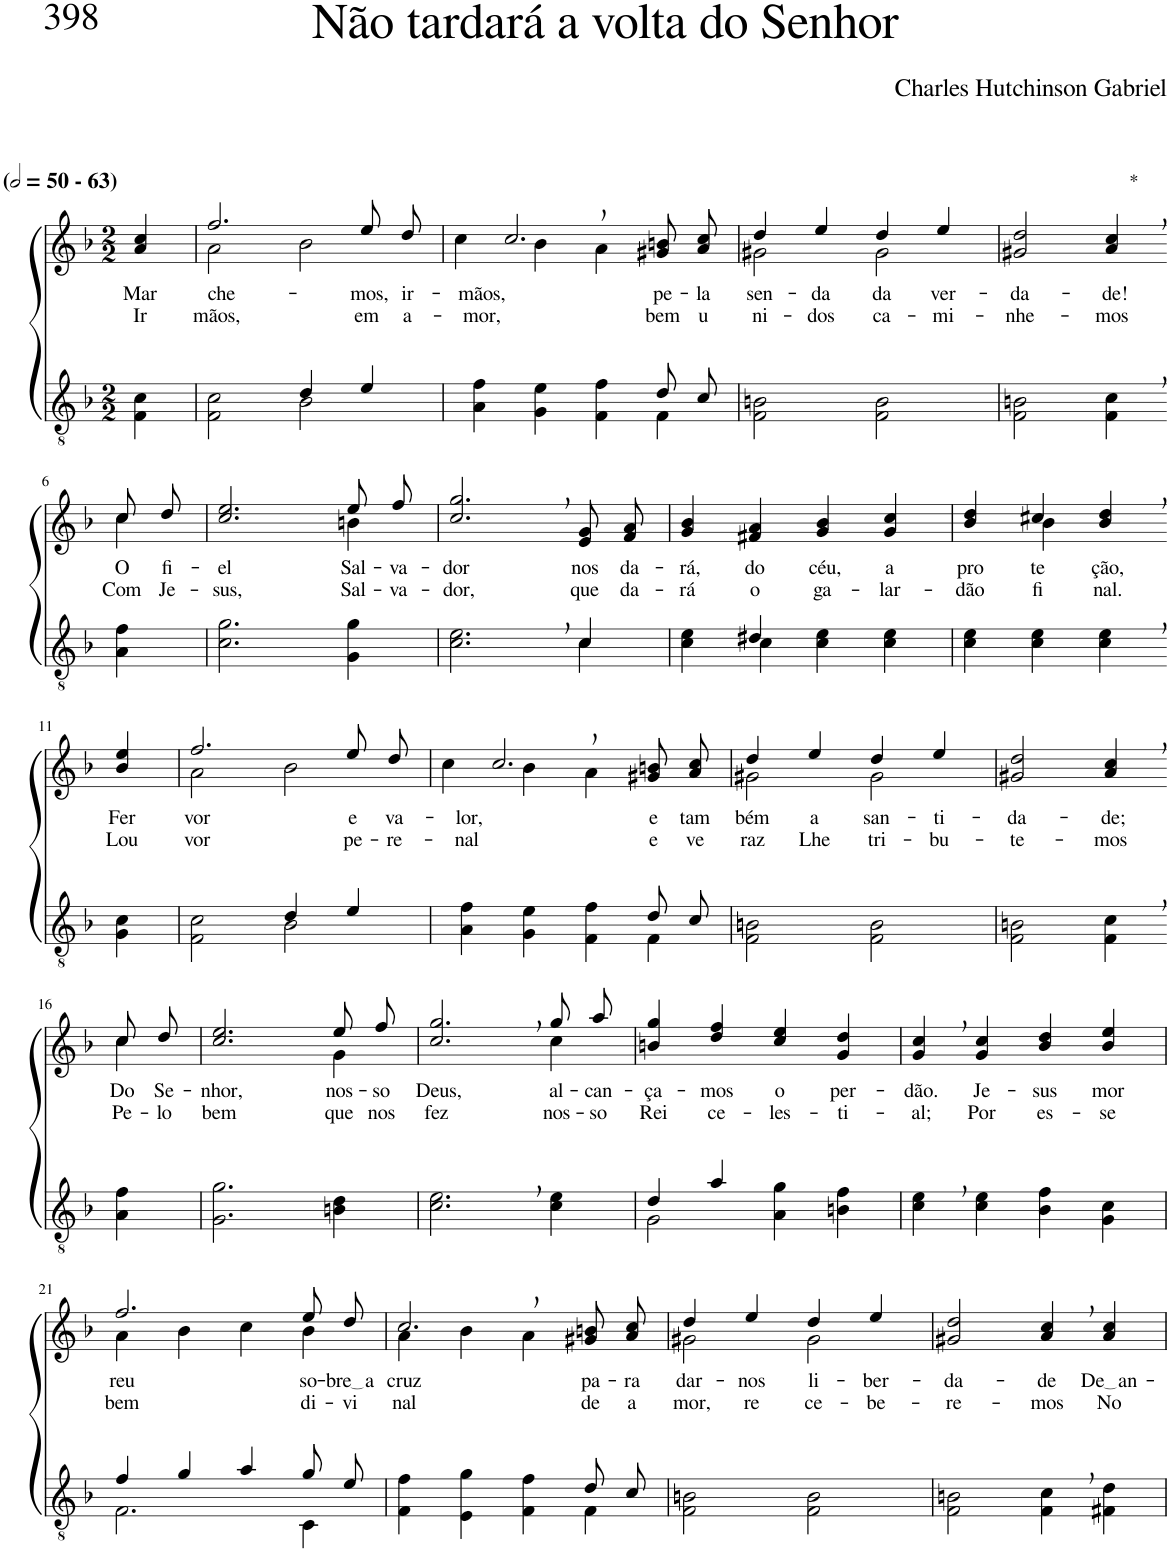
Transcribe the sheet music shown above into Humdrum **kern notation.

**kern	**kern	**text	**text
*part2	*part1	*part1	*part1
*staff2	*staff1	*staff1	*staff1
*I"Parte III e IV	*I"Parte I e II	*	*
*clefGv2	*clefG2	*	*
*Trd4c7	*Trd4c7	*	*
*k[b-]	*k[b-]	*	*
*M2/2	*M2/2	*	*
*MM100	*MM100	*	*
=1	=1	=1	=1
!	!LO:TX:a:B:t=(	!	!
!	!LO:TX:a:B:t=- 63)	!	!
!	!	!LO:LY:b	!LO:LY:b
4F\ 4c\	4a/ 4cc/	Mar-	Ir-
=2	=2	=2	=2
*^	*^	*	*
!	!	!	!	!LO:LY:b	!LO:LY:b
2ryy	2F\ 2c\	2.ff/	2a\	-che-	-mãos,
4d/	2B-\	.	2b-\	.	.
!	!	!	!	!LO:LY:b	!LO:LY:b
4e/	.	8ee/L	.	-mos,	em
!	!	!	!	!LO:LY:b	!LO:LY:b
.	.	8dd/J	.	ir-	a-
=3	=3	=3	=3	=3	=3
!	!	!	!	!LO:LY:b	!LO:LY:b
2.ryy	4A\ 4f\	2.cc,/	4cc\	-mãos,	-mor,
.	4G\ 4e\	.	4b-\	.	.
.	4F\ 4f\	.	4a\	.	.
!	!	!	!	!LO:LY:b	!LO:LY:b
8d/L	4F\	8g#X/ 8bn/L	4ryy	pe-	bem
!	!	!	!	!LO:LY:b	!LO:LY:b
8c/J	.	8a/ 8cc/J	.	-la	u-
*v	*v	*	*	*	*
=4	=4	=4	=4	=4
!	!	!	!LO:LY:b	!LO:LY:b
2F\ 2Bn\	4dd/	2g#X\	sen-	-ni-
!	!	!	!LO:LY:b	!LO:LY:b
.	4ee/	.	-da	-dos
!	!	!	!LO:LY:b	!LO:LY:b
2F\ 2B\	4dd/	2g#\	da	ca-
!	!	!	!LO:LY:b	!LO:LY:b
.	4ee/	.	ver-	-mi-
*	*v	*v	*	*
=5	=5	=5	=5
!	!	!LO:LY:b	!LO:LY:b
2F\ 2Bn\	2g#X/ 2dd/	-da-	-nhe-
!	!LO:TX:a:t=*	!	!
!	!	!LO:LY:b	!LO:LY:b
4F\, 4c\,	4a/, 4cc/,	-de!	-mos
!!LO:LB:g=z
=6-	=6-	=6-	=6-
*	*^	*	*
!	!	!	!LO:LY:b	!LO:LY:b
4A\ 4f\	8cc/L	4cc\	O	Com
!	!	!	!LO:LY:b	!LO:LY:b
.	8dd/J	.	fi-	Je-
=7	=7	=7	=7	=7
!	!	!	!LO:LY:b	!LO:LY:b
2.c\ 2.g\	2.cc/ 2.ee/	2.ryy	-el	-sus,
!	!	!	!LO:LY:b	!LO:LY:b
4G\ 4g\	8ee/L	4bn\	Sal-	Sal-
!	!	!	!LO:LY:b	!LO:LY:b
.	8ff/J	.	-va-	-va-
*	*v	*v	*	*
=8	=8	=8	=8
*^	*	*	*
!	!	!	!LO:LY:b	!LO:LY:b
2.c\, 2.e\,	2.ryy	2.cc/, 2.gg/,	-dor	-dor,
!	!	!	!LO:LY:b	!LO:LY:b
4c\	4c/	8e/ 8g/L	nos	que
!	!	!	!LO:LY:b	!LO:LY:b
.	.	8f/ 8a/J	da-	da-
=9	=9	=9	=9	=9
!	!	!	!LO:LY:b	!LO:LY:b
4ryy	4c\ 4e\	4g/ 4b-/	-rá,	-rá
!	!	!	!LO:LY:b	!LO:LY:b
4d#X/	4c\	4f#X/ 4a/	do	o
!	!	!	!LO:LY:b	!LO:LY:b
2ryy	4c\ 4e\	4g/ 4b-/	céu,	ga-
!	!	!	!LO:LY:b	!LO:LY:b
.	4c\ 4e\	4g/ 4cc/	a	-lar-
=10	=10	=10	=10	=10
!	!	!	!LO:LY:b	!LO:LY:b
*v	*v	*^	*	*
4c\ 4e\	4b-/ 4dd/	4ryy	pro-	-dão
!	!	!	!LO:LY:b	!LO:LY:b
4c\ 4e\	4cc#X/	4b-\	-te-	fi-
!	!	!	!LO:LY:b	!LO:LY:b
4c\, 4e\,	4b-/, 4dd/,	4ryy	-ção,	-nal.
!!LO:LB:g=z
=11-	=11-	=11-	=11-	=11-
!	!	!	!LO:LY:b	!LO:LY:b
*	*v	*v	*	*
4G\ 4c\	4b-/ 4ee/	Fer-	Lou-
=12	=12	=12	=12
*^	*^	*	*
!	!	!	!	!LO:LY:b	!LO:LY:b
2ryy	2F\ 2c\	2.ff/	2a\	-vor	-vor
4d/	2B-\	.	2b-\	.	.
!	!	!	!	!LO:LY:b	!LO:LY:b
4e/	.	8ee/L	.	e	pe-
!	!	!	!	!LO:LY:b	!LO:LY:b
.	.	8dd/J	.	va-	-re-
=13	=13	=13	=13	=13	=13
!	!	!	!	!LO:LY:b	!LO:LY:b
2.ryy	4A\ 4f\	2.cc,/	4cc\	-lor,	-nal
.	4G\ 4e\	.	4b-\	.	.
.	4F\ 4f\	.	4a\	.	.
!	!	!	!	!LO:LY:b	!LO:LY:b
8d/L	4F\	8g#X/ 8bn/L	4ryy	e	e
!	!	!	!	!LO:LY:b	!LO:LY:b
8c/J	.	8a/ 8cc/J	.	tam-	ve-
*v	*v	*	*	*	*
=14	=14	=14	=14	=14
!	!	!	!LO:LY:b	!LO:LY:b
2F\ 2Bn\	4dd/	2g#X\	-bém	-raz
!	!	!	!LO:LY:b	!LO:LY:b
.	4ee/	.	a	Lhe
!	!	!	!LO:LY:b	!LO:LY:b
2F\ 2B\	4dd/	2g#\	san-	tri-
!	!	!	!LO:LY:b	!LO:LY:b
.	4ee/	.	-ti-	-bu-
*	*v	*v	*	*
=15	=15	=15	=15
!	!	!LO:LY:b	!LO:LY:b
2F\ 2Bn\	2g#X/ 2dd/	-da-	-te-
!	!	!LO:LY:b	!LO:LY:b
4F\, 4c\,	4a/, 4cc/,	-de;	-mos
!!LO:LB:g=z
=16-	=16-	=16-	=16-
*	*^	*	*
!	!	!	!LO:LY:b	!LO:LY:b
4A\ 4f\	8cc/L	4cc\	-Do	Pe-
!	!	!	!LO:LY:b	!LO:LY:b
.	8dd/J	.	Se-	-lo
=17	=17	=17	=17	=17
!	!	!	!LO:LY:b	!LO:LY:b
2.G\ 2.g\	2.cc/ 2.ee/	2.ryy	-nhor,	bem
!	!	!	!LO:LY:b	!LO:LY:b
4Bn\ 4d\	8ee/L	4g\	nos-	que
!	!	!	!LO:LY:b	!LO:LY:b
.	8ff/J	.	-so	nos
=18	=18	=18	=18	=18
!	!	!	!LO:LY:b	!LO:LY:b
2.c\, 2.e\,	2.cc/, 2.gg/,	2.ryy	Deus,	fez
!	!	!	!LO:LY:b	!LO:LY:b
4c\ 4e\	8gg/L	4cc\	al-	nos-
!	!	!	!LO:LY:b	!LO:LY:b
.	8aa/J	.	-can-	-so
*	*v	*v	*	*
=19	=19	=19	=19
*^	*	*	*
!	!	!	!LO:LY:b	!LO:LY:b
4d/	2G\	4bn/ 4gg/	-ça-	Rei
!	!	!	!LO:LY:b	!LO:LY:b
4a/	.	4dd/ 4ff/	-mos	ce-
!	!	!	!LO:LY:b	!LO:LY:b
2ryy	4A\ 4g\	4cc/ 4ee/	o	-les-
!	!	!	!LO:LY:b	!LO:LY:b
.	4Bn\ 4f\	4g/ 4dd/	per-	-ti-
=20	=20	=20	=20	=20
!	!	!	!LO:LY:b	!LO:LY:b
*v	*v	*	*	*
4c\, 4e\,	4g/, 4cc/,	-dão.	-al;
!	!	!LO:LY:b	!LO:LY:b
4c\ 4e\	4g/ 4cc/	Je-	Por
!	!	!LO:LY:b	!LO:LY:b
4B-\ 4f\	4b-/ 4dd/	-sus	es-
!	!	!LO:LY:b	!LO:LY:b
4G\ 4c\	4b-/ 4ee/	mor-	-se
!!LO:LB:g=z
=21	=21	=21	=21
*^	*^	*	*
!	!	!	!	!LO:LY:b	!LO:LY:b
4f/	2.F\	2.ff/	4a\	-reu	bem
4g/	.	.	4b-\	.	.
4a/	.	.	4cc\	.	.
!	!	!	!	!LO:LY:b	!LO:LY:b
8g/L	4C\	8ee/L	4b-\	so-	di-
!	!	!	!	!LO:LY:b	!LO:LY:b
8e/J	.	8dd/J	.	bre a	-vi-
=22	=22	=22	=22	=22	=22
!	!	!	!	!LO:LY:b	!LO:LY:b
2.ryy	4F\ 4f\	2.cc,/	4a\	cruz	-nal
.	4E\ 4g\	.	4b-\	.	.
.	4F\ 4f\	.	4a\	.	.
!	!	!	!	!LO:LY:b	!LO:LY:b
8d/L	4F\	8g#X/ 8bn/L	4ryy	pa-	de
!	!	!	!	!LO:LY:b	!LO:LY:b
8c/J	.	8a/ 8cc/J	.	-ra	a-
*v	*v	*	*	*	*
=23	=23	=23	=23	=23
!	!	!	!LO:LY:b	!LO:LY:b
2F\ 2Bn\	4dd/	2g#X\	dar-	-mor,
!	!	!	!LO:LY:b	!LO:LY:b
.	4ee/	.	-nos	re-
!	!	!	!LO:LY:b	!LO:LY:b
2F\ 2B\	4dd/	2g#\	li-	-ce-
!	!	!	!LO:LY:b	!LO:LY:b
.	4ee/	.	-ber-	-be-
*	*v	*v	*	*
=24	=24	=24	=24
!	!	!LO:LY:b	!LO:LY:b
2F\ 2Bn\	2g#X/ 2dd/	-da-	-re-
!	!	!LO:LY:b	!LO:LY:b
4F\, 4c\,	4a/, 4cc/,	-de	-mos
!	!	!LO:LY:b	!LO:LY:b
4F#X\ 4d\	4a/ 4cc/	De an	No
=	=	=	=
*-	*-	*-	*-
